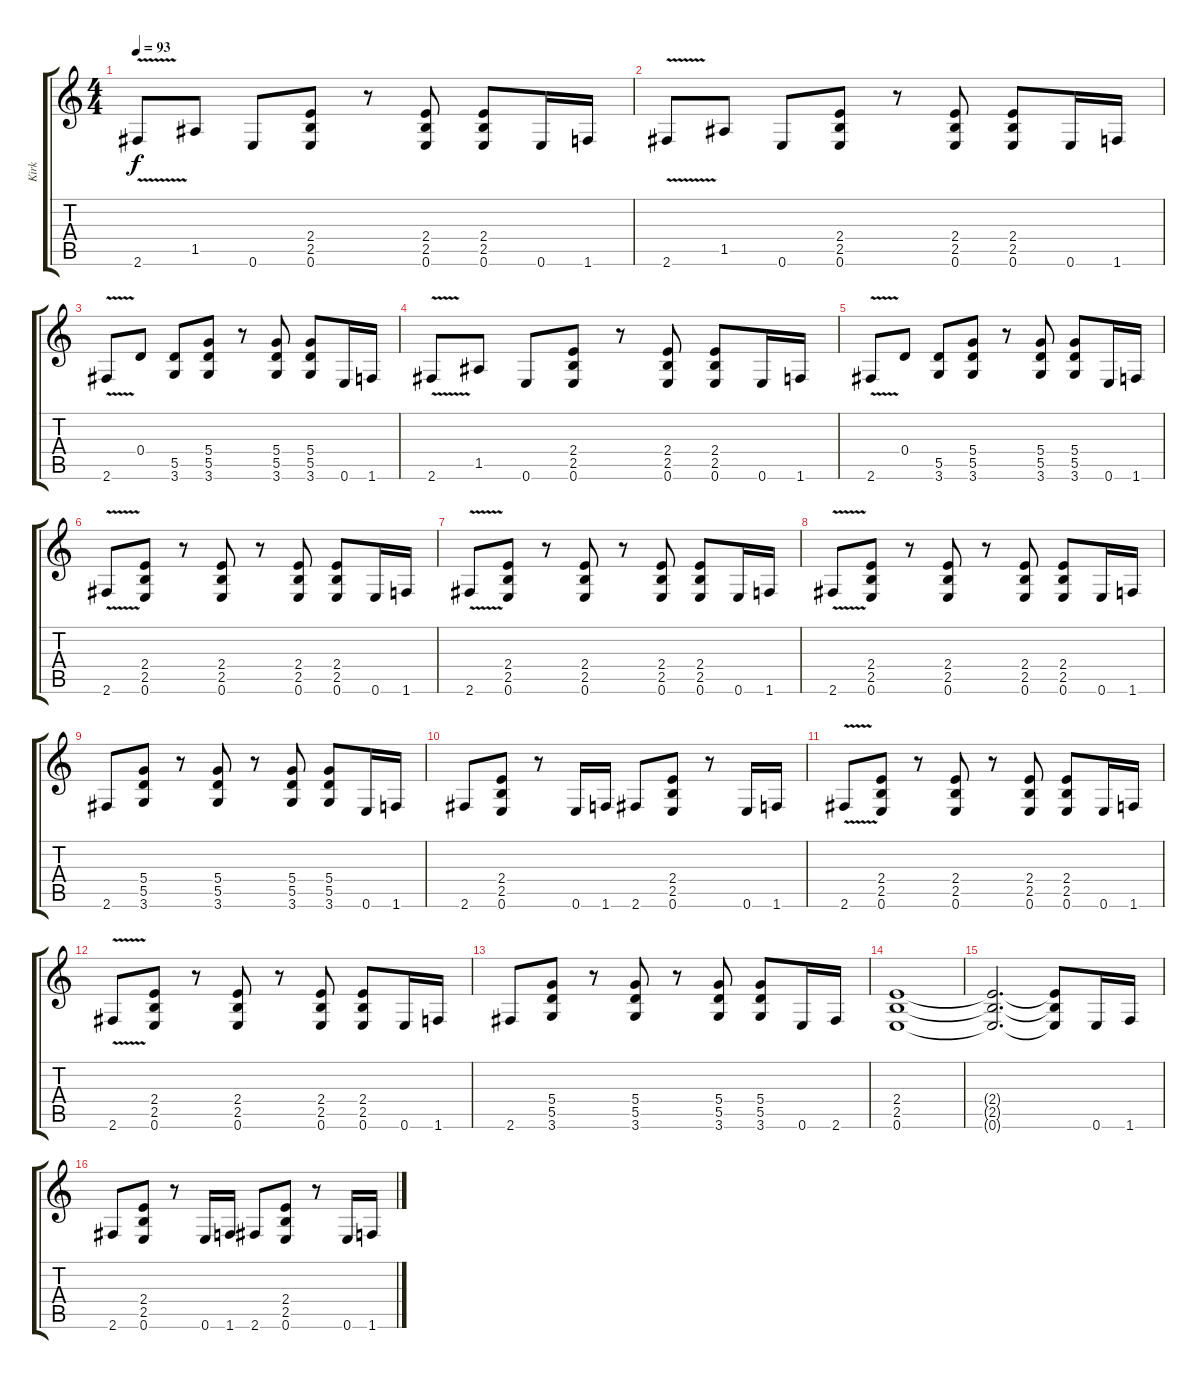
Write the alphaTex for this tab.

\track ("Kirk" "Kirk") {instrument distortionguitar}
\staff {score tabs}
\tuning (E4 B3 G3 D3 A2 E2) {hide}
\ts (4 4)
\tempo 93
\clef g2
\ks c
2.6{v}.8{dy f} 1.5.8 0.6.8 (2.4 2.5 0.6).8 r.8 (2.4 2.5 0.6).8 (2.4 2.5 0.6).8 0.6.16 1.6.16 |
2.6{v}.8 1.5.8 0.6.8 (2.4 2.5 0.6).8 r.8 (2.4 2.5 0.6).8 (2.4 2.5 0.6).8 0.6.16 1.6.16 |
2.6{v}.8 0.4.8 (5.5 3.6).8 (5.4 5.5 3.6).8 r.8 (5.4 5.5 3.6).8 (5.4 5.5 3.6).8 0.6.16 1.6.16 |
2.6{v}.8 1.5.8 0.6.8 (2.4 2.5 0.6).8 r.8 (2.4 2.5 0.6).8 (2.4 2.5 0.6).8 0.6.16 1.6.16 |
2.6{v}.8 0.4.8 (5.5 3.6).8 (5.4 5.5 3.6).8 r.8 (5.4 5.5 3.6).8 (5.4 5.5 3.6).8 0.6.16 1.6.16 |
2.6{v}.8 (2.4 2.5 0.6).8 r.8 (2.4 2.5 0.6).8 r.8 (2.4 2.5 0.6).8 (2.4 2.5 0.6).8 0.6.16 1.6.16 |
2.6{v}.8 (2.4 2.5 0.6).8 r.8 (2.4 2.5 0.6).8 r.8 (2.4 2.5 0.6).8 (2.4 2.5 0.6).8 0.6.16 1.6.16 |
2.6{v}.8 (2.4 2.5 0.6).8 r.8 (2.4 2.5 0.6).8 r.8 (2.4 2.5 0.6).8 (2.4 2.5 0.6).8 0.6.16 1.6.16 |
2.6.8 (5.4 5.5 3.6).8 r.8 (5.4 5.5 3.6).8 r.8 (5.4 5.5 3.6).8 (5.4 5.5 3.6).8 0.6.16 1.6.16 |
2.6.8 (2.4 2.5 0.6).8 r.8 0.6.16 1.6.16 2.6.8 (2.4 2.5 0.6).8 r.8 0.6.16 1.6.16 |
2.6{v}.8 (2.4 2.5 0.6).8 r.8 (2.4 2.5 0.6).8 r.8 (2.4 2.5 0.6).8 (2.4 2.5 0.6).8 0.6.16 1.6.16 |
2.6{v}.8 (2.4 2.5 0.6).8 r.8 (2.4 2.5 0.6).8 r.8 (2.4 2.5 0.6).8 (2.4 2.5 0.6).8 0.6.16 1.6.16 |
2.6.8 (5.4 5.5 3.6).8 r.8 (5.4 5.5 3.6).8 r.8 (5.4 5.5 3.6).8 (5.4 5.5 3.6).8 0.6.16 2.6.16 |
(2.4 2.5 0.6).1 |
(2.4{t} 2.5{t} 0.6{t}).2{d} (2.4{t} 2.5{t} 0.6{t}).8 0.6.16 1.6.16 |
2.6.8 (2.4 2.5 0.6).8 r.8 0.6.16 1.6.16 2.6.8 (2.4 2.5 0.6).8 r.8 0.6.16 1.6.16
